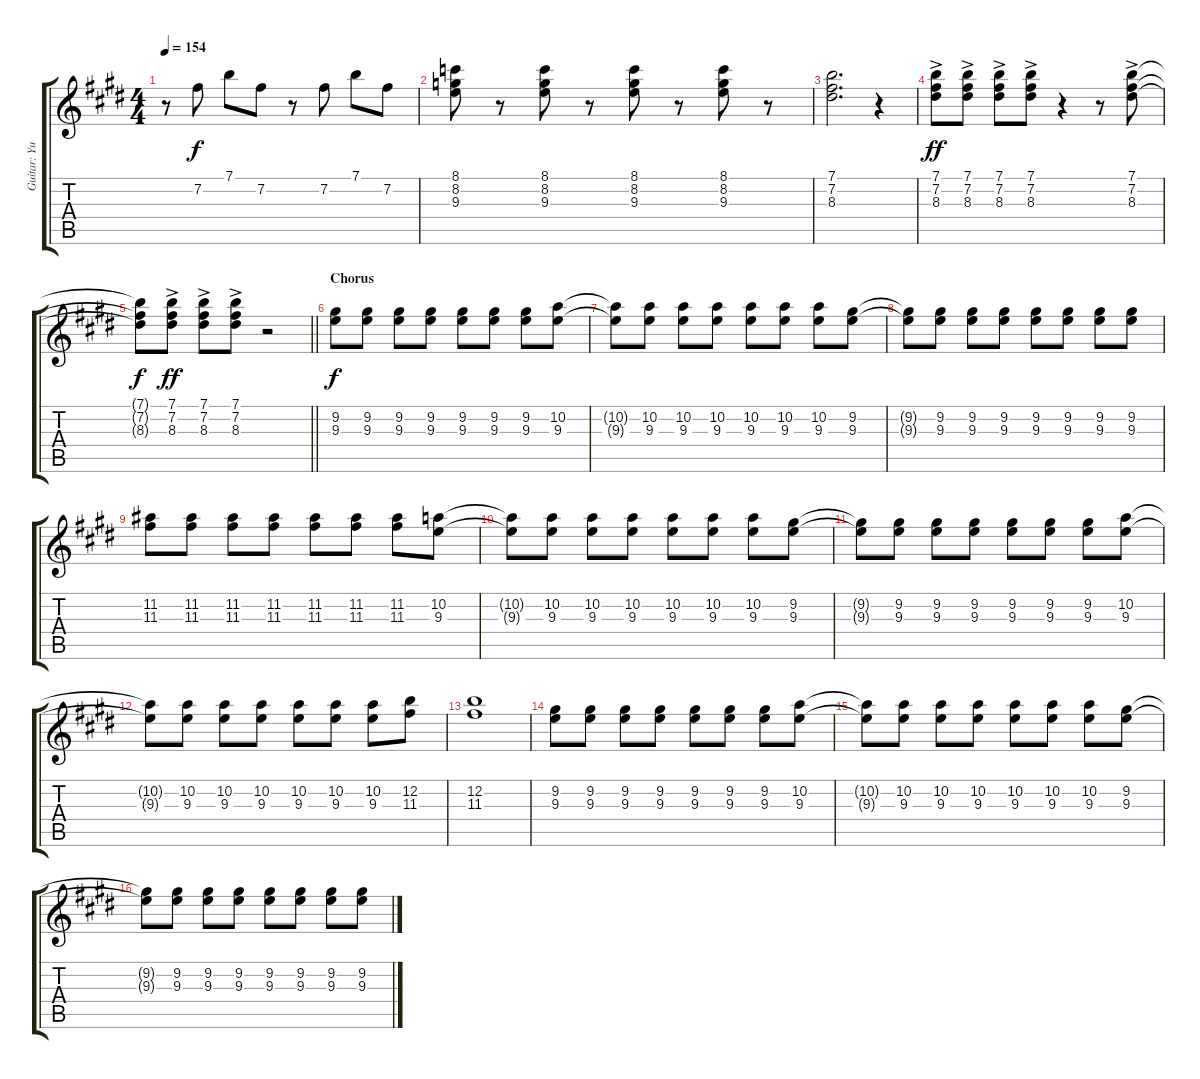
\track ("Guitar: Yui Hirasawa" "Guitar: Yu") {instrument distortionguitar}
\staff {score tabs}
\tuning (E4 B3 G3 D3 A2 E2) {hide}
\ts (4 4)
\tempo 154
\clef g2
\ks e
r.8{dy f} 7.2.8 7.1.8 7.2.8 r.8 7.2.8 7.1.8 7.2.8 |
(8.1 8.2 9.3).8 r.8 (8.1 8.2 9.3).8 r.8 (8.1 8.2 9.3).8 r.8 (8.1 8.2 9.3).8 r.8 |
(7.1 7.2 8.3).2{d} r.4 |
(7.1 7.2 8.3{ac}).8{dy ff} (7.1 7.2 8.3{ac}).8 (7.1 7.2 8.3{ac}).8 (7.1 7.2 8.3{ac}).8 r.4 r.8 (7.1 7.2 8.3{ac}).8 |
\barLineRight lightlight
(7.1{t} 7.2{t} 8.3{t}).8{dy f} (7.1 7.2 8.3{ac}).8{dy ff} (7.1 7.2 8.3{ac}).8 (7.1 7.2 8.3{ac}).8 r.2 |
\section ("" "Chorus")
(9.2 9.3).8{dy f} (9.2 9.3).8 (9.2 9.3).8 (9.2 9.3).8 (9.2 9.3).8 (9.2 9.3).8 (9.2 9.3).8 (10.2 9.3).8 |
(10.2{t} 9.3{t}).8 (10.2 9.3).8 (10.2 9.3).8 (10.2 9.3).8 (10.2 9.3).8 (10.2 9.3).8 (10.2 9.3).8 (9.2 9.3).8 |
(9.2{t} 9.3{t}).8 (9.2 9.3).8 (9.2 9.3).8 (9.2 9.3).8 (9.2 9.3).8 (9.2 9.3).8 (9.2 9.3).8 (9.2 9.3).8 |
(11.2 11.3).8 (11.2 11.3).8 (11.2 11.3).8 (11.2 11.3).8 (11.2 11.3).8 (11.2 11.3).8 (11.2 11.3).8 (10.2 9.3).8 |
(10.2{t} 9.3{t}).8 (10.2 9.3).8 (10.2 9.3).8 (10.2 9.3).8 (10.2 9.3).8 (10.2 9.3).8 (10.2 9.3).8 (9.2 9.3).8 |
(9.2{t} 9.3{t}).8 (9.2 9.3).8 (9.2 9.3).8 (9.2 9.3).8 (9.2 9.3).8 (9.2 9.3).8 (9.2 9.3).8 (10.2 9.3).8 |
(10.2{t} 9.3{t}).8 (10.2 9.3).8 (10.2 9.3).8 (10.2 9.3).8 (10.2 9.3).8 (10.2 9.3).8 (10.2 9.3).8 (12.2 11.3).8 |
(12.2 11.3).1 |
(9.2 9.3).8 (9.2 9.3).8 (9.2 9.3).8 (9.2 9.3).8 (9.2 9.3).8 (9.2 9.3).8 (9.2 9.3).8 (10.2 9.3).8 |
(10.2{t} 9.3{t}).8 (10.2 9.3).8 (10.2 9.3).8 (10.2 9.3).8 (10.2 9.3).8 (10.2 9.3).8 (10.2 9.3).8 (9.2 9.3).8 |
(9.2{t} 9.3{t}).8 (9.2 9.3).8 (9.2 9.3).8 (9.2 9.3).8 (9.2 9.3).8 (9.2 9.3).8 (9.2 9.3).8 (9.2 9.3).8
